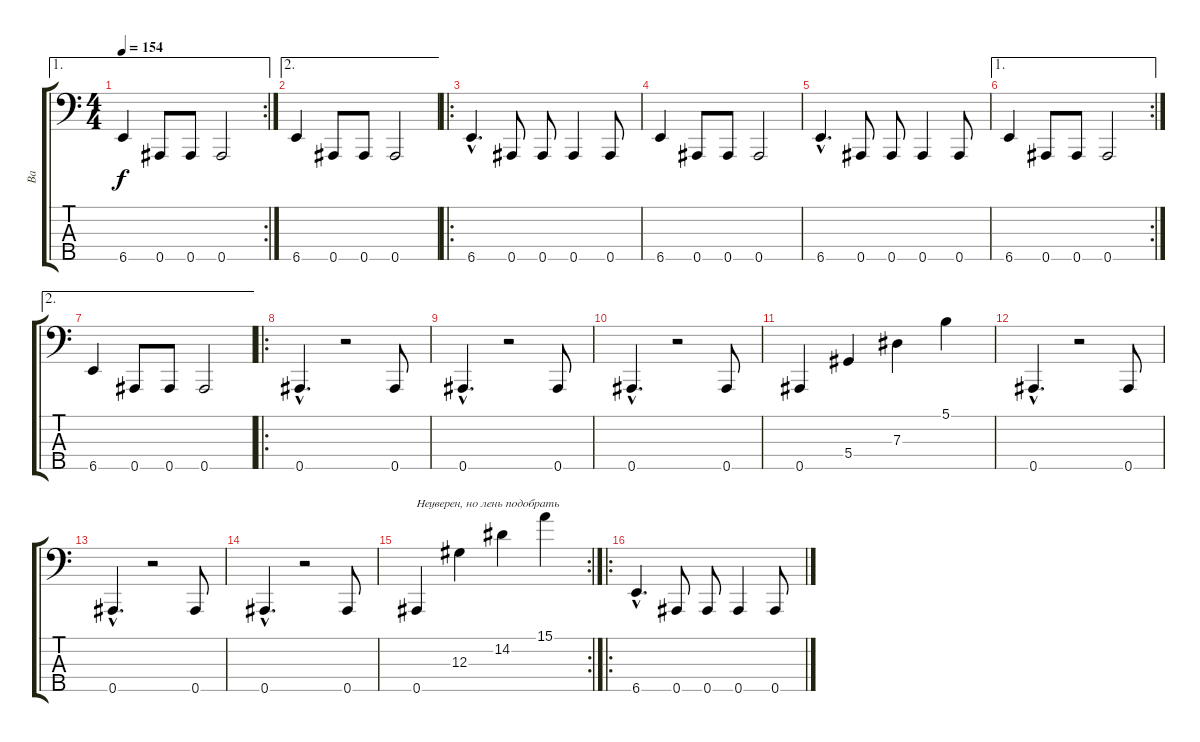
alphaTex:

\track ("Ba" "Ba") {instrument electricbassfinger}
\staff {score tabs}
\tuning (Gb2 Db2 Ab1 Eb1 Bb0) {hide}
\ae 1
\rc 2
\ts (4 4)
\tempo 154
\clef f4
\ks c
6.5.4{dy f} 0.5.8 0.5.8 0.5.2 |
\ae 2
6.5.4 0.5.8 0.5.8 0.5.2 |
\ro
6.5{hac}.4{d} 0.5.8 0.5.8 0.5.4 0.5.8 |
6.5.4 0.5.8 0.5.8 0.5.2 |
6.5{hac}.4{d} 0.5.8 0.5.8 0.5.4 0.5.8 |
\ae 1
\rc 2
6.5.4 0.5.8 0.5.8 0.5.2 |
\ae 2
6.5.4 0.5.8 0.5.8 0.5.2 |
\ro
0.5{hac}.4{d} r.2 0.5.8 |
0.5{hac}.4{d} r.2 0.5.8 |
0.5{hac}.4{d} r.2 0.5.8 |
0.5.4 5.4.4 7.3.4 5.1.4 |
0.5{hac}.4{d} r.2 0.5.8 |
0.5{hac}.4{d} r.2 0.5.8 |
0.5{hac}.4{d} r.2 0.5.8 |
\rc 2
0.5.4{txt "Неуверен, но лень подобрать"} 12.3.4 14.2.4 15.1.4 |
\ro
6.5{hac}.4{d} 0.5.8 0.5.8 0.5.4 0.5.8
